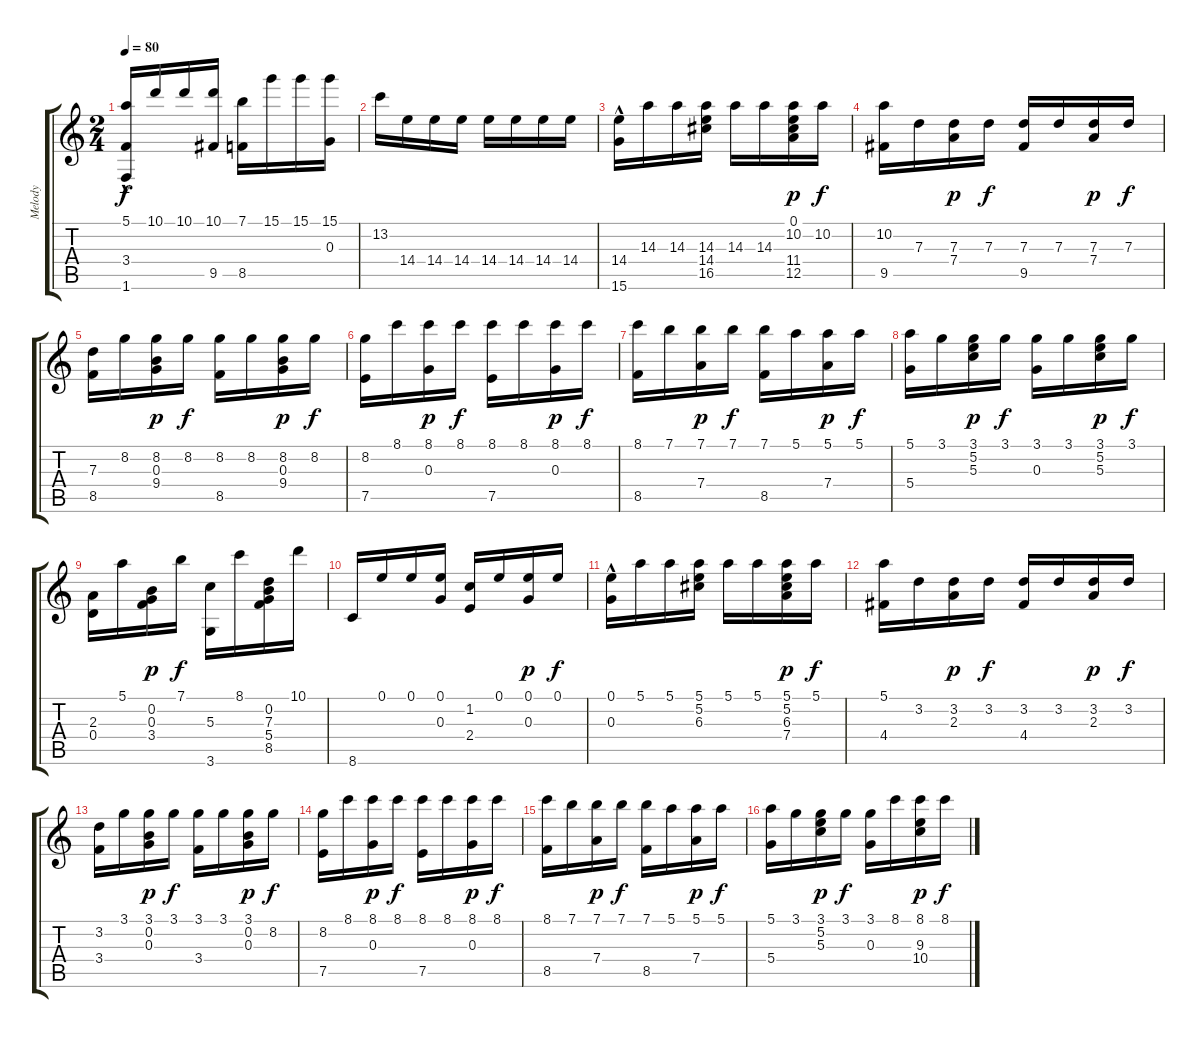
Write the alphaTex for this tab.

\track ("Melody" "Melody") {instrument acousticguitarnylon}
\staff {score tabs}
\tuning (E4 B3 G3 D3 A2 E2) {hide}
\ts (2 4)
\tempo 80
\clef g2
\ks c
(5.1 3.4{hac} 1.6{hac}).16{dy f} 10.1.16 10.1.16 (10.1 9.5).16 (7.1 8.5).16 15.1.16 15.1.16 (15.1 0.3).16 |
13.2.16 14.4.16 14.4.16 14.4.16 14.4.16 14.4.16 14.4.16 14.4.16 |
(14.4 15.6{hac}).16 14.3.16 14.3.16 (14.3 14.4 16.5).16 14.3.16 14.3.16 (0.1 10.2 11.4 12.5).16{dy p} 10.2.16{dy f} |
(10.2 9.5).16 7.3.16 (7.3 7.4).16{dy p} 7.3.16{dy f} (7.3 9.5).16 7.3.16 (7.3 7.4).16{dy p} 7.3.16{dy f} |
(7.3 8.5).16 8.2.16 (8.2 0.3 9.4).16{dy p} 8.2.16{dy f} (8.2 8.5).16 8.2.16 (8.2 0.3 9.4).16{dy p} 8.2.16{dy f} |
(8.2 7.5).16 8.1.16 (8.1 0.3).16{dy p} 8.1.16{dy f} (8.1 7.5).16 8.1.16 (8.1 0.3).16{dy p} 8.1.16{dy f} |
(8.1 8.5).16 7.1.16 (7.1 7.4).16{dy p} 7.1.16{dy f} (7.1 8.5).16 5.1.16 (5.1 7.4).16{dy p} 5.1.16{dy f} |
(5.1 5.4).16 3.1.16 (3.1 5.2 5.3).16{dy p} 3.1.16{dy f} (3.1 0.3).16 3.1.16 (3.1 5.2 5.3).16{dy p} 3.1.16{dy f} |
(2.3 0.4).16 5.1.16 (0.2 0.3 3.4).16{dy p} 7.1.16{dy f} (5.3 3.6).16 8.1.16 (0.2 7.3 5.4 8.5).16 10.1.16 |
8.6.16 0.1.16 0.1.16 (0.1 0.3).16 (1.2 2.4).16 0.1.16 (0.1 0.3).16{dy p} 0.1.16{dy f} |
(0.1 0.3{hac}).16 5.1.16 5.1.16 (5.1 5.2 6.3).16 5.1.16 5.1.16 (5.1 5.2 6.3 7.4).16{dy p} 5.1.16{dy f} |
(5.1 4.4).16 3.2.16 (3.2 2.3).16{dy p} 3.2.16{dy f} (3.2 4.4).16 3.2.16 (3.2 2.3).16{dy p} 3.2.16{dy f} |
(3.2 3.4).16 3.1.16 (3.1 0.2 0.3).16{dy p} 3.1.16{dy f} (3.1 3.4).16 3.1.16 (3.1 0.2 0.3).16{dy p} 8.2.16{dy f} |
(8.2 7.5).16 8.1.16 (8.1 0.3).16{dy p} 8.1.16{dy f} (8.1 7.5).16 8.1.16 (8.1 0.3).16{dy p} 8.1.16{dy f} |
(8.1 8.5).16 7.1.16 (7.1 7.4).16{dy p} 7.1.16{dy f} (7.1 8.5).16 5.1.16 (5.1 7.4).16{dy p} 5.1.16{dy f} |
(5.1 5.4).16 3.1.16 (3.1 5.2 5.3).16{dy p} 3.1.16{dy f} (3.1 0.3).16 8.1.16 (8.1 9.3 10.4).16{dy p} 8.1.16{dy f}
